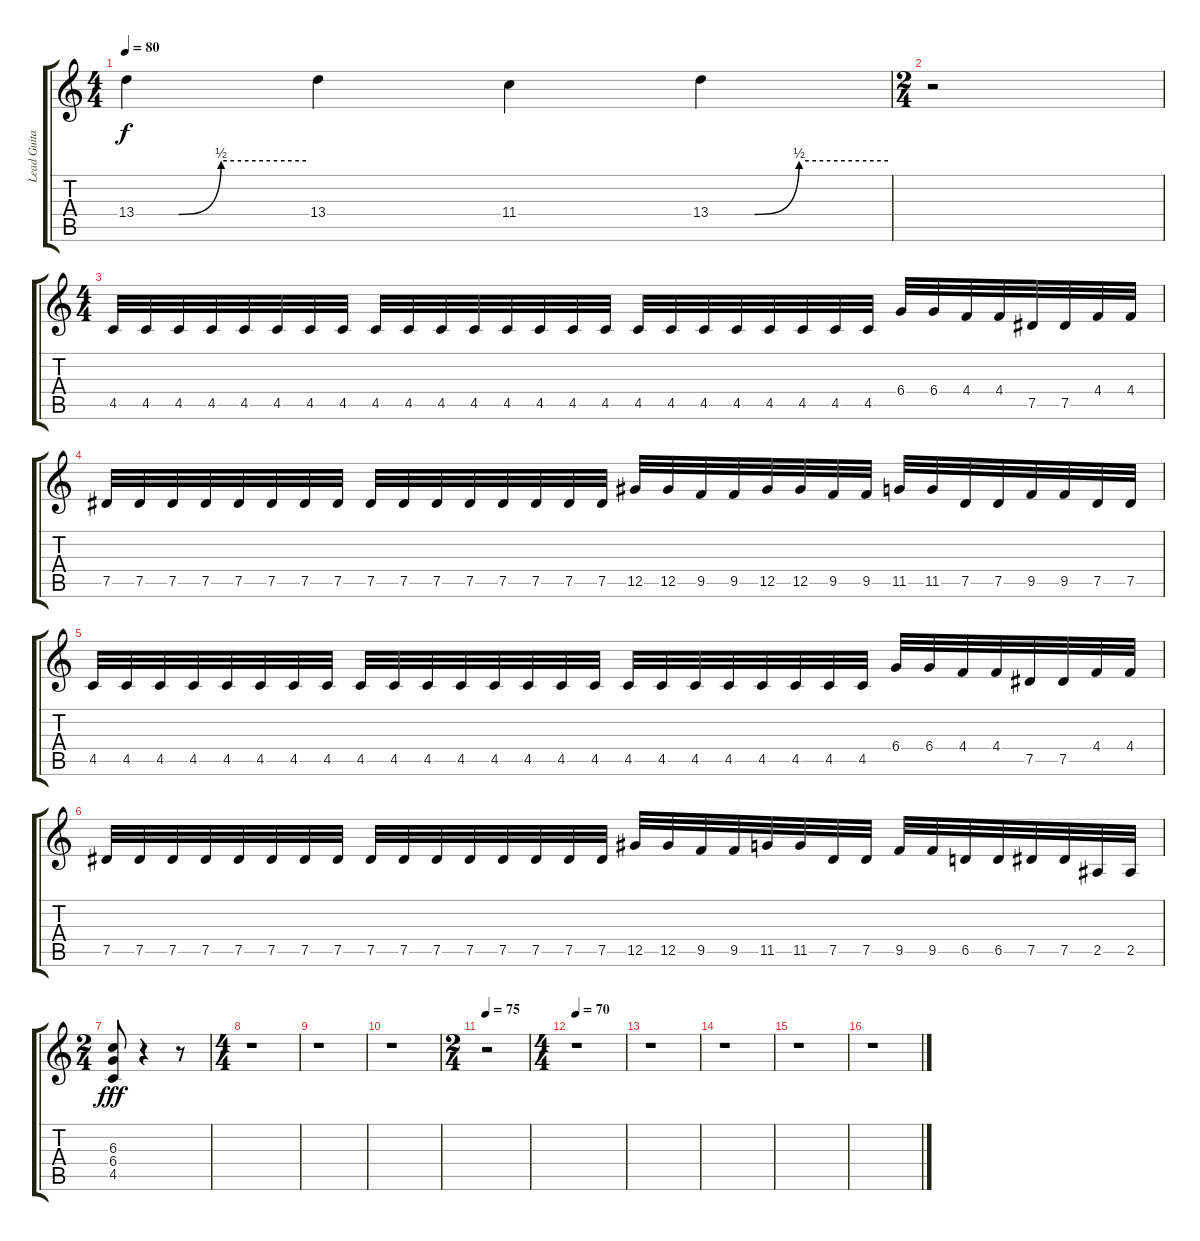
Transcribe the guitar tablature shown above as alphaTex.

\track ("Lead Guitar 2" "Lead Guita") {instrument distortionguitar}
\staff {score tabs}
\tuning (Eb4 Bb3 Gb3 Db3 Ab2 Eb2) {hide}
\ts (4 4)
\tempo 80
\clef g2
\ks c
13.4{be (custom 0 0 15 0 30 2 60 2)}.4{dy f} 13.4.4 11.4.4 13.4{be (custom 0 0 15 0 30 2 60 2)}.4 |
\ts (2 4)
r.2 |
\ts (4 4)
4.5.32 4.5.32 4.5.32 4.5.32 4.5.32 4.5.32 4.5.32 4.5.32 4.5.32 4.5.32 4.5.32 4.5.32 4.5.32 4.5.32 4.5.32 4.5.32 4.5.32 4.5.32 4.5.32 4.5.32 4.5.32 4.5.32 4.5.32 4.5.32 6.4.32 6.4.32 4.4.32 4.4.32 7.5.32 7.5.32 4.4.32 4.4.32 |
7.5.32 7.5.32 7.5.32 7.5.32 7.5.32 7.5.32 7.5.32 7.5.32 7.5.32 7.5.32 7.5.32 7.5.32 7.5.32 7.5.32 7.5.32 7.5.32 12.5.32 12.5.32 9.5.32 9.5.32 12.5.32 12.5.32 9.5.32 9.5.32 11.5.32 11.5.32 7.5.32 7.5.32 9.5.32 9.5.32 7.5.32 7.5.32 |
4.5.32 4.5.32 4.5.32 4.5.32 4.5.32 4.5.32 4.5.32 4.5.32 4.5.32 4.5.32 4.5.32 4.5.32 4.5.32 4.5.32 4.5.32 4.5.32 4.5.32 4.5.32 4.5.32 4.5.32 4.5.32 4.5.32 4.5.32 4.5.32 6.4.32 6.4.32 4.4.32 4.4.32 7.5.32 7.5.32 4.4.32 4.4.32 |
7.5.32 7.5.32 7.5.32 7.5.32 7.5.32 7.5.32 7.5.32 7.5.32 7.5.32 7.5.32 7.5.32 7.5.32 7.5.32 7.5.32 7.5.32 7.5.32 12.5.32 12.5.32 9.5.32 9.5.32 11.5.32 11.5.32 7.5.32 7.5.32 9.5.32 9.5.32 6.5.32 6.5.32 7.5.32 7.5.32 2.5.32 2.5.32 |
\ts (2 4)
(6.3 6.4 4.5).8{dy fff} r.4 r.8 |
\ts (4 4)
r.1 |
r.1 |
r.1 |
\ts (2 4)
\tempo 75
r.2 |
\ts (4 4)
\tempo 70
r.1 |
r.1 |
r.1 |
r.1 |
r.1
